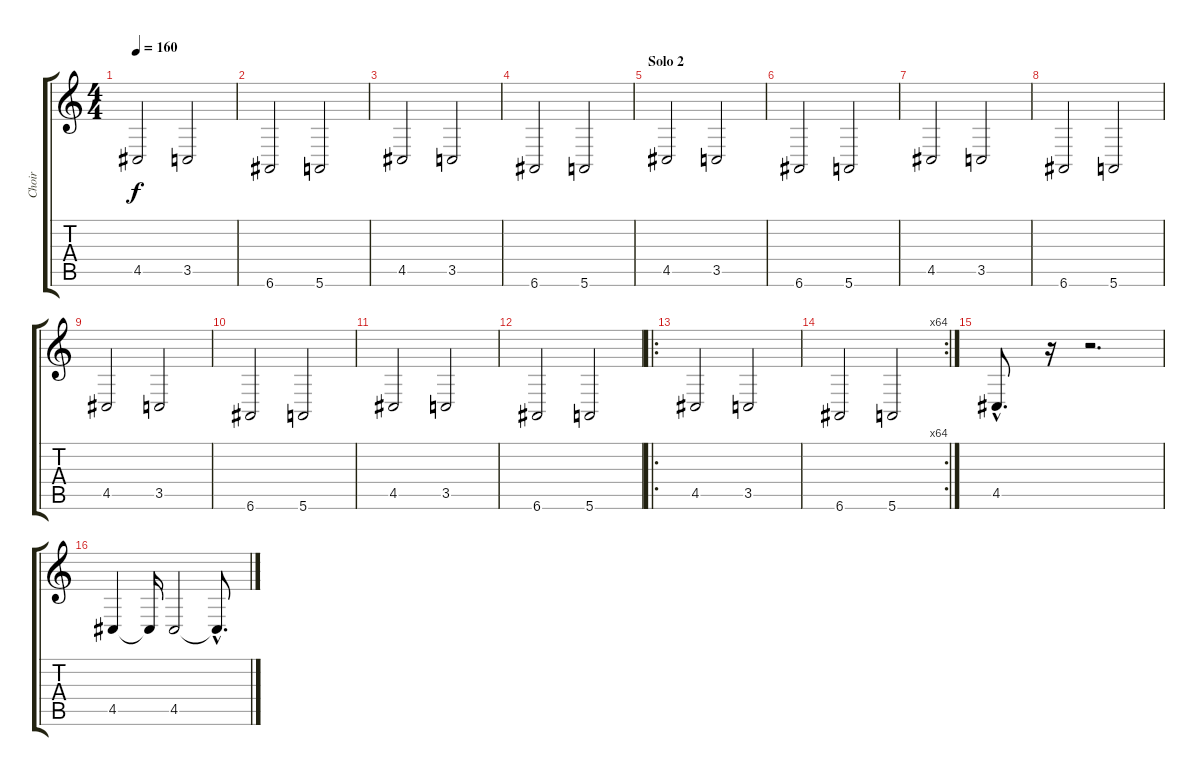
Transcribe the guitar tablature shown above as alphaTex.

\track ("Choir" "Choir") {instrument choiraahs}
\staff {score tabs}
\tuning (E4 B3 G3 D3 A2 E2) {hide}
\ts (4 4)
\tempo 160
\clef g2
\ks c
4.5.2{dy f} 3.5.2 |
6.6.2 5.6.2 |
4.5.2 3.5.2 |
6.6.2 5.6.2 |
\section ("" "Solo 2")
4.5.2 3.5.2 |
6.6.2 5.6.2 |
4.5.2 3.5.2 |
6.6.2 5.6.2 |
4.5.2 3.5.2 |
6.6.2 5.6.2 |
4.5.2 3.5.2 |
6.6.2 5.6.2 |
\ro
4.5.2 3.5.2 |
\rc 64
6.6.2 5.6.2 |
4.5{hac}.8{d} r.16 r.2{d} |
4.5.4 4.5{t}.16 4.5.2 4.5{hac t}.8{d}
